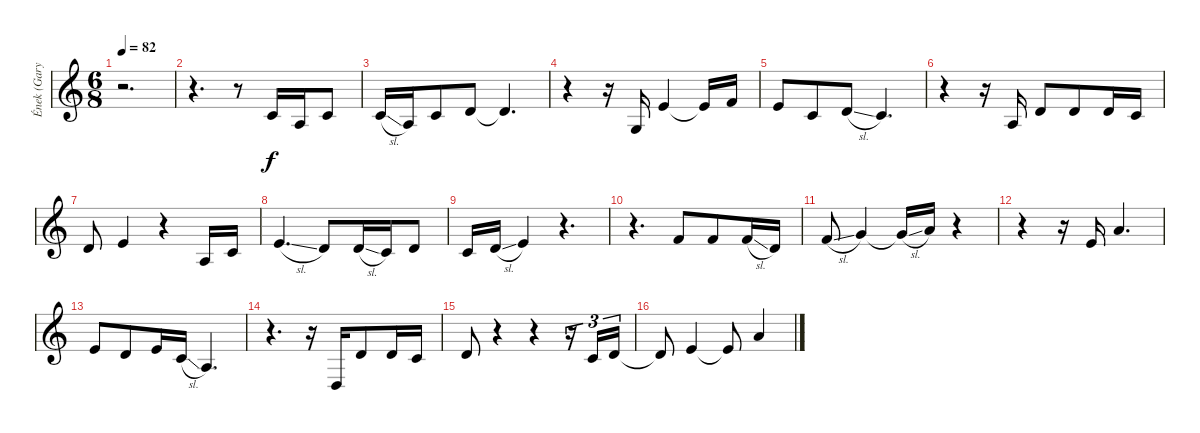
\track ("Ének (Gary Moore)" "Ének (Gary") {instrument tenorsax}
\staff {score}
\tuning (E4 B3 G3 D3 A2 E2) {hide}
\ts (6 8)
\tempo 82
\clef g2
\ks c
r.2{d dy f} |
r.4{d} r.8 1.2.16 2.3.16 1.2.8 |
5.3{sl}.16 2.3.16 1.2.8 3.2.8 3.2{t}.4{d} |
r.4 r.16 0.3.16 0.1.4 0.1{t}.16 1.1.16 |
0.1.8 1.2.8 3.2{sl}.8 1.2.4{d} |
r.4 r.16 2.3.16 3.2.8 3.2.8 3.2.16 1.2.16 |
3.2.8 0.1.4 r.4 2.3.16 1.2.16 |
5.2{sl}.4{d} 3.2.8 3.2{sl}.16 1.2.16 3.2.8 |
1.2.16 3.2{sl}.16 5.2.4 r.4{d} |
r.4{d} 1.1.8 1.1.8 6.2{sl}.16 3.2.16 |
1.1{sl}.8 3.1.4 3.1{sl t}.16 5.1.16 r.4 |
r.4 r.16 0.1.16 5.1.4{d} |
0.1.8 3.2.8 5.2.16 5.3{sl}.16 2.3.4{d} |
r.4{d} r.16 0.4.16 3.2.8 3.2.16 1.2.16 |
3.2.8 r.4 r.4 r.16{tu (3 2)} 1.2.16{tu (3 2)} 3.2.16{tu (3 2)} |
3.2{t}.8 0.1.4 0.1{t}.8 5.1.4
